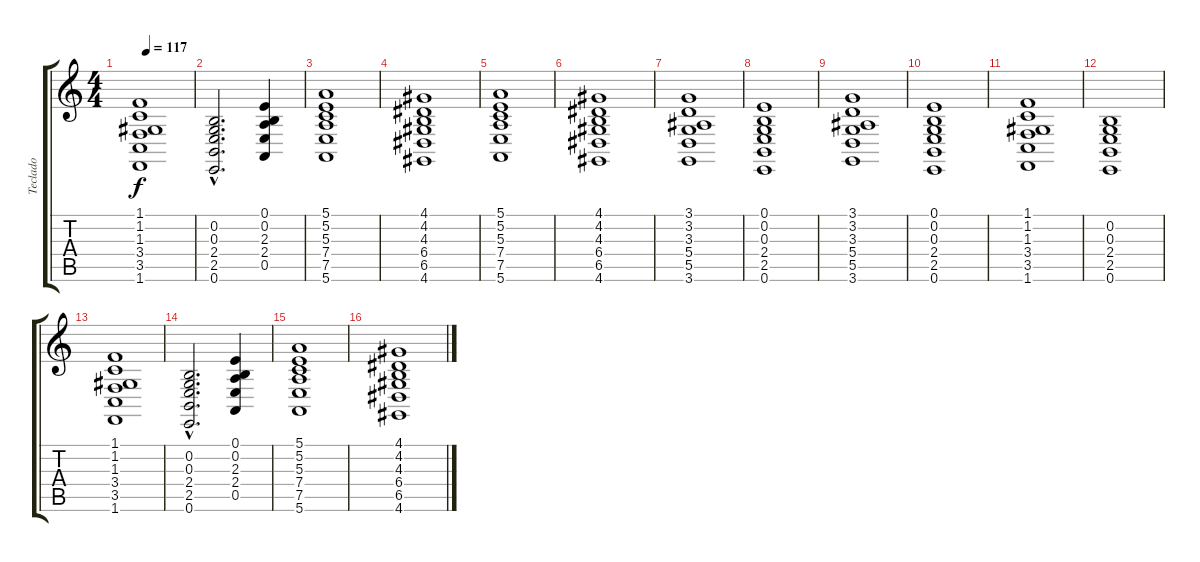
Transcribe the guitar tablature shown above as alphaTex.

\track ("Teclado" "Teclado") {instrument stringensemble2}
\staff {score tabs}
\tuning (E4 B3 G3 D3 A2 E2) {hide}
\ts (4 4)
\tempo 117
\clef g2
\ks c
(1.1 1.2 1.3 3.4 3.5 1.6).1{dy f} |
(0.2{hac} 0.3{hac} 2.4{hac} 2.5{hac} 0.6{hac}).2{d} (0.1 0.2 2.3 2.4 0.5).4 |
(5.1 5.2 5.3 7.4 7.5 5.6).1 |
(4.1 4.2 4.3 6.4 6.5 4.6).1 |
(5.1 5.2 5.3 7.4 7.5 5.6).1 |
(4.1 4.2 4.3 6.4 6.5 4.6).1 |
(3.1 3.2 3.3 5.4 5.5 3.6).1 |
(0.1 0.2 0.3 2.4 2.5 0.6).1 |
(3.1 3.2 3.3 5.4 5.5 3.6).1 |
(0.1 0.2 0.3 2.4 2.5 0.6).1 |
(1.1 1.2 1.3 3.4 3.5 1.6).1 |
(0.2 0.3 2.4 2.5 0.6).1 |
(1.1 1.2 1.3 3.4 3.5 1.6).1 |
(0.2{hac} 0.3{hac} 2.4{hac} 2.5{hac} 0.6{hac}).2{d} (0.1 0.2 2.3 2.4 0.5).4 |
(5.1 5.2 5.3 7.4 7.5 5.6).1 |
(4.1 4.2 4.3 6.4 6.5 4.6).1
